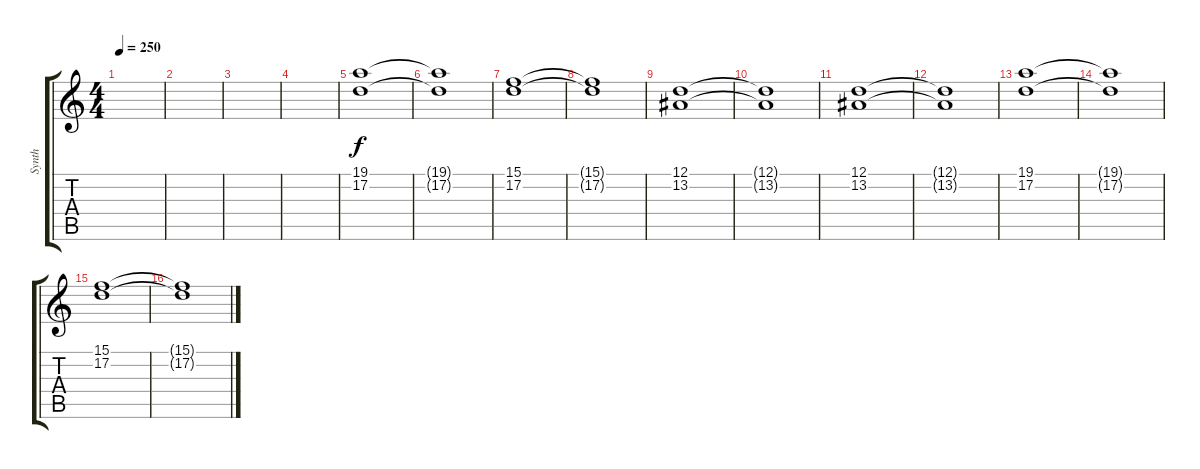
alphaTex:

\track ("Synth" "Synth") {instrument stringensemble1}
\staff {score tabs}
\tuning (D4 A3 F3 C3 G2 D2) {hide}
\ts (4 4)
\tempo 250
\clef g2
\ks c
|
|
|
|
(19.1 17.2).1{volume 12 instrument stringensemble1} |
(19.1{t} 17.2{t}).1 |
(15.1 17.2).1 |
(15.1{t} 17.2{t}).1 |
(12.1 13.2).1 |
(12.1{t} 13.2{t}).1 |
(12.1 13.2).1 |
(12.1{t} 13.2{t}).1 |
(19.1 17.2).1 |
(19.1{t} 17.2{t}).1 |
(15.1 17.2).1 |
(15.1{t} 17.2{t}).1
